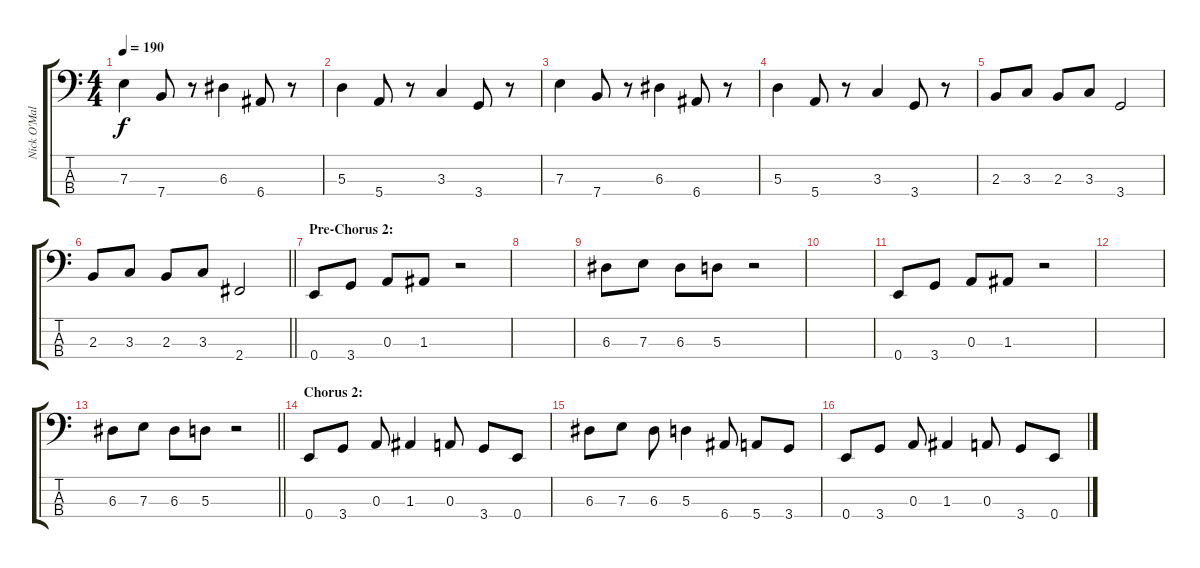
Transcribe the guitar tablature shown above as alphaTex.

\track ("Nick O'Malley (Bass)" "Nick O'Mal") {instrument distortionguitar}
\staff {score tabs}
\tuning (G2 D2 A1 E1) {hide}
\ts (4 4)
\tempo 190
\clef f4
\ks c
7.3.4{dy f} 7.4.8 r.8 6.3.4 6.4.8 r.8 |
5.3.4 5.4.8 r.8 3.3.4 3.4.8 r.8 |
7.3.4 7.4.8 r.8 6.3.4 6.4.8 r.8 |
5.3.4 5.4.8 r.8 3.3.4 3.4.8 r.8 |
2.3.8 3.3.8 2.3.8 3.3.8 3.4.2 |
\barLineRight lightlight
2.3.8 3.3.8 2.3.8 3.3.8 2.4.2 |
\section ("" "Pre-Chorus 2:")
0.4.8 3.4.8 0.3.8 1.3.8 r.2 |
|
6.3.8 7.3.8 6.3.8 5.3.8 r.2 |
|
0.4.8 3.4.8 0.3.8 1.3.8 r.2 |
|
\barLineRight lightlight
6.3.8 7.3.8 6.3.8 5.3.8 r.2 |
\section ("" "Chorus 2:")
0.4.8 3.4.8 0.3.8 1.3.4 0.3.8 3.4.8 0.4.8 |
6.3.8 7.3.8 6.3.8 5.3.4 6.4.8 5.4.8 3.4.8 |
0.4.8 3.4.8 0.3.8 1.3.4 0.3.8 3.4.8 0.4.8
